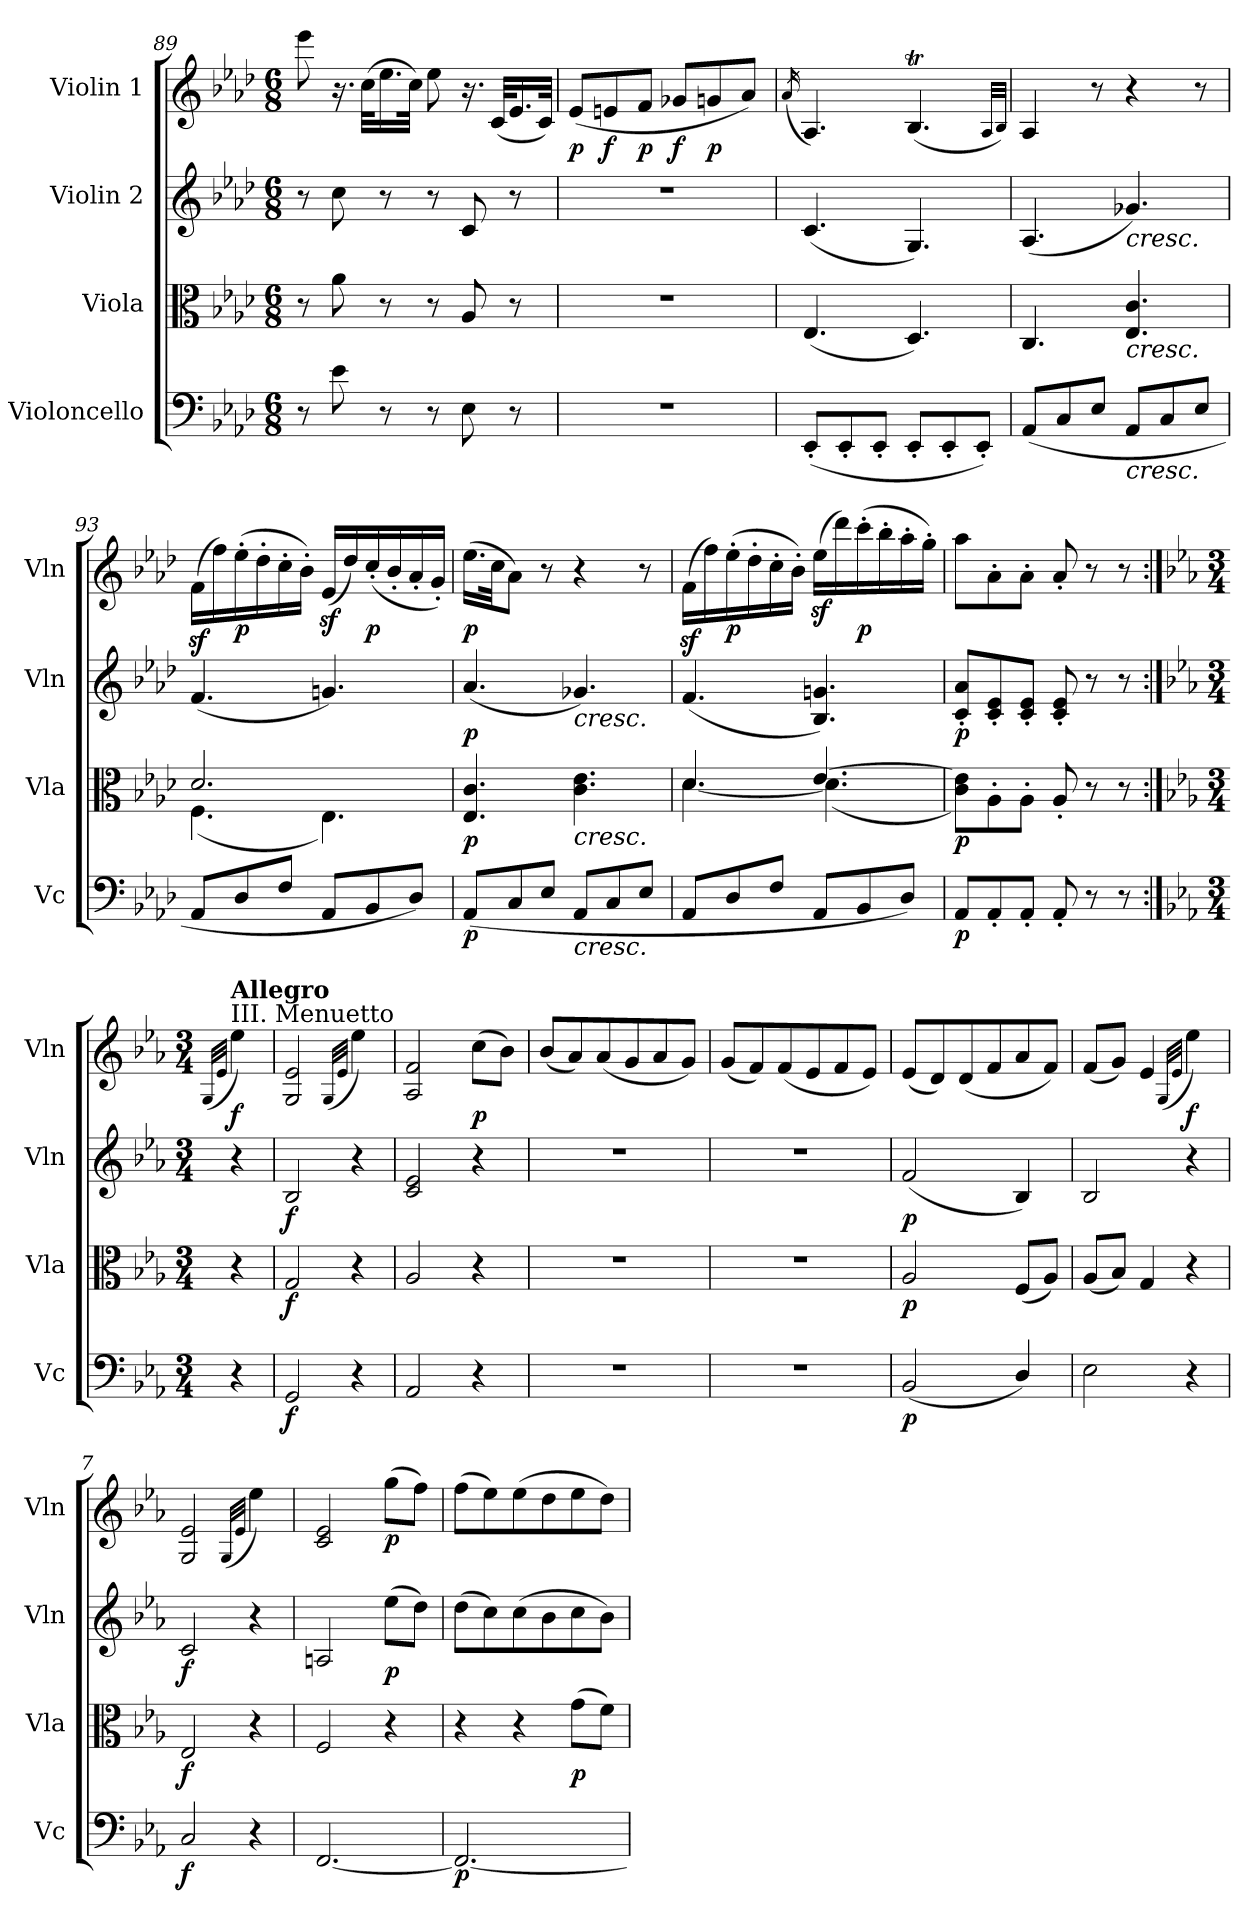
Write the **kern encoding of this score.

**kern	**dynam	**kern	**dynam	**kern	**dynam	**kern	**dynam
*part4	*part4	*part3	*part3	*part2	*part2	*part1	*part1
*staff4	*staff4	*staff3	*staff3	*staff2	*staff2	*staff1	*staff1
*I"Violoncello	*	*I"Viola	*	*I"Violin 2	*	*I"Violin 1	*
*I'Vc	*	*I'Vla	*	*I'Vln	*	*I'Vln	*
!!LO:LB:g=z
*clefF4	*	*clefC3	*	*clefG2	*	*clefG2	*
*k[b-e-a-d-]	*	*k[b-e-a-d-]	*	*k[b-e-a-d-]	*	*k[b-e-a-d-]	*
*M6/8	*	*M6/8	*	*M6/8	*	*M6/8	*
=89	=89	=89	=89	=89	=89	=89	=89
8r	.	8r	.	8r	.	8eee-\	.
8e-\	.	8a-\	.	8cc\	.	16.r	.
.	.	.	.	.	.	(32cc\KLL	.
8r	.	8r	.	8r	.	16.ee-\	.
.	.	.	.	.	.	32cc\JJk)	.
8r	.	8r	.	8r	.	8ee-\	.
8E-\	.	8A-/	.	8c/	.	16.r	.
.	.	.	.	.	.	(32c/KLL	.
8r	.	8r	.	8r	.	16.e-/	.
.	.	.	.	.	.	32c/JJk)	.
!!LO:LB:g=z
=90	=90	=90	=90	=90	=90	=90	=90
!	!	!	!	!	!	!	!LO:DY:b
2.r	.	2.r	.	2.r	.	(8e-/L	p
!	!	!	!	!	!	!	!LO:DY:b
.	.	.	.	.	.	8en/	f
!	!	!	!	!	!	!	!LO:DY:b
.	.	.	.	.	.	8f/J	p
!	!	!	!	!	!	!	!LO:DY:b
.	.	.	.	.	.	8g-X/L	f
!	!	!	!	!	!	!	!LO:DY:b
.	.	.	.	.	.	8gn/	p
.	.	.	.	.	.	8a-/J)	.
=91	=91	=91	=91	=91	=91	=91	=91
.	.	.	.	.	.	(16qa-/	.
(8EE-'/L	.	(4.E-/	.	(4.c/	.	4.A-/)	.
8EE-'/	.	.	.	.	.	.	.
8EE-'/J	.	.	.	.	.	.	.
8EE-'/L	.	4.D-/)	.	4.G/)	.	(4.B-T/	.
8EE-'/	.	.	.	.	.	.	.
8EE-'/J)	.	.	.	.	.	.	.
.	.	.	.	.	.	32qA-/LLL	.
.	.	.	.	.	.	32qB-/JJJ)	.
=92	=92	=92	=92	=92	=92	=92	=92
(8AA-/L	.	4.C/	.	(4.A-/	.	4A-/	.
8C/	.	.	.	.	.	.	.
8E-/J	.	.	.	.	.	8r	.
!	!	!	!	!LO:TX:b:i:t=cresc.	!	!	!
!	!	!LO:TX:b:i:t=cresc.	!	!	!	!	!
!LO:TX:b:i:t=cresc.	!	!	!	!	!	!	!
8AA-/L	.	4.E-/ 4.c/	.	4.g-X/)	.	4r	.
8C/	.	.	.	.	.	.	.
8E-/J	.	.	.	.	.	8r	.
=93	=93	=93	=93	=93	=93	=93	=93
*	*	*^	*	*	*	*	*
8AA-/L	.	2.d-/	(4.F\	.	(4.f/	.	(16fz<\LL	.
.	.	.	.	.	.	.	16ff\)	.
!	!	!	!	!	!	!	!	!LO:DY:b
8D-/	.	.	.	.	.	.	(16ee-'\	p
.	.	.	.	.	.	.	16dd-'\	.
8F/J	.	.	.	.	.	.	16cc'\	.
.	.	.	.	.	.	.	16b-'\JJ)	.
8AA-/L	.	.	4.E-\)	.	4.gn/)	.	(16e-z</LL	.
.	.	.	.	.	.	.	16dd-/)	.
!	!	!	!	!	!	!	!	!LO:DY:b
8BB-/	.	.	.	.	.	.	(16cc'/	p
.	.	.	.	.	.	.	16b-'/	.
8D-/J)	.	.	.	.	.	.	16a-'/	.
.	.	.	.	.	.	.	16g'/JJ)	.
*	*	*v	*v	*	*	*	*	*
=94	=94	=94	=94	=94	=94	=94	=94
!	!LO:DY:b	!	!LO:DY:b	!	!LO:DY:b	!	!LO:DY:b
(8AA-/L	p	4.E-/ 4.c/	p	(4.a-/	p	(16.ee-\LL	p
.	.	.	.	.	.	32cc\JK	.
8C/	.	.	.	.	.	8a-\J)	.
8E-/J	.	.	.	.	.	8r	.
!	!	!	!	!LO:TX:b:i:t=cresc.	!	!	!
!	!	!LO:TX:b:i:t=cresc.	!	!	!	!	!
!LO:TX:b:i:t=cresc.	!	!	!	!	!	!	!
8AA-/L	.	4.c\ 4.e-\	.	4.g-X/)	.	4r	.
8C/	.	.	.	.	.	.	.
8E-/J	.	.	.	.	.	8r	.
!!LO:LB:g=z
=95	=95	=95	=95	=95	=95	=95	=95
*	*	*^	*	*	*	*	*
8AA-/L	.	4.d-/	[4.d-\	.	(4.f/	.	(16fz<\LL	.
.	.	.	.	.	.	.	16ff\)	.
!	!	!	!	!	!	!	!	!LO:DY:b
8D-/	.	.	.	.	.	.	(16ee-'\	p
.	.	.	.	.	.	.	16dd-'\	.
8F/J	.	.	.	.	.	.	16cc'\	.
.	.	.	.	.	.	.	16b-'\JJ)	.
8AA-/L	.	[4.e-/	(4.d-\]	.	4.B-/ 4.gn/)	.	(16ee-z<\LL	.
.	.	.	.	.	.	.	16ddd-\)	.
!	!	!	!	!	!	!	!	!LO:DY:b
8BB-/	.	.	.	.	.	.	(16ccc'\	p
.	.	.	.	.	.	.	16bb-'\	.
8D-/J)	.	.	.	.	.	.	16aa-'\	.
.	.	.	.	.	.	.	16gg'\JJ)	.
*	*	*v	*v	*	*	*	*	*
=96	=96	=96	=96	=96	=96	=96	=96
!	!LO:DY:b	!	!LO:DY:b	!	!LO:DY:b	!	!
8AA-/L	p	8c\ 8e-\]L)	p	8c/' 8a-/'L	p	8aa-\L	.
8AA-'/	.	8A-'\	.	8c/' 8e-/'	.	8a-'\	.
8AA-'/J	.	8A-'\J	.	8c/' 8e-/'J	.	8a-'\J	.
8AA-'/	.	8A-'/	.	8c/' 8e-/'	.	8a-'/	.
8r	.	8r	.	8r	.	8r	.
8r	.	8r	.	8r	.	8r	.
!!LO:PB:g=z
=:|!	=:|!	=:|!	=:|!	=:|!	=:|!	=:|!	=:|!
*k[b-e-a-]	*	*k[b-e-a-]	*	*k[b-e-a-]	*	*k[b-e-a-]	*
*M3/4	*	*M3/4	*	*M3/4	*	*M3/4	*
.	.	.	.	.	.	(>32qG/LLL	.
.	.	.	.	.	.	32qe-/JJJ	.
!	!	!	!	!	!	!LO:TX:a:t=III.  Menuetto	!
!	!	!	!	!	!	!LO:TX:a:B:t=Allegro	!
!	!	!	!	!	!	!	!LO:DY:b
4r	.	4r	.	4r	.	4ee-\)	f
=1	=1	=1	=1	=1	=1	=1	=1
!	!LO:DY:b	!	!LO:DY:b	!	!LO:DY:b	!	!
2GG/	f	2G/	f	2B-/	f	2G/ 2e-/	.
.	.	.	.	.	.	(>32qG/LLL	.
.	.	.	.	.	.	32qe-/JJJ	.
4r	.	4r	.	4r	.	4ee-\)	.
=2	=2	=2	=2	=2	=2	=2	=2
2AA-/	.	2A-/	.	2c/ 2e-/	.	2A-/ 2f/	.
!	!	!	!	!	!	!	!LO:DY:b
4r	.	4r	.	4r	.	(8cc\L	p
.	.	.	.	.	.	8b-\J)	.
=3	=3	=3	=3	=3	=3	=3	=3
2.r	.	2.r	.	2.r	.	(8b-/L	.
.	.	.	.	.	.	8a-/)	.
.	.	.	.	.	.	(8a-/	.
.	.	.	.	.	.	8g/	.
.	.	.	.	.	.	8a-/	.
.	.	.	.	.	.	8g/J)	.
=4	=4	=4	=4	=4	=4	=4	=4
2.r	.	2.r	.	2.r	.	(8g/L	.
.	.	.	.	.	.	8f/)	.
.	.	.	.	.	.	(8f/	.
.	.	.	.	.	.	8e-/	.
.	.	.	.	.	.	8f/	.
.	.	.	.	.	.	8e-/J)	.
=5	=5	=5	=5	=5	=5	=5	=5
!	!LO:DY:b	!	!LO:DY:b	!	!LO:DY:b	!	!
(2BB-/	p	2A-/	p	(2f/	p	(8e-/L	.
.	.	.	.	.	.	8d/)	.
.	.	.	.	.	.	(8d/	.
.	.	.	.	.	.	8f/	.
4D/)	.	(8F/L	.	4B-/)	.	8a-/	.
.	.	8A-/J)	.	.	.	8f/J)	.
=6	=6	=6	=6	=6	=6	=6	=6
2E-\	.	(8A-/L	.	2B-/	.	(8f/L	.
.	.	8B-/J)	.	.	.	8g/J)	.
.	.	4G/	.	.	.	4e-/	.
.	.	.	.	.	.	(>32qG/LLL	.
.	.	.	.	.	.	32qe-/JJJ	.
!	!	!	!	!	!	!	!LO:DY:b
4r	.	4r	.	4r	.	4ee-\)	f
=7	=7	=7	=7	=7	=7	=7	=7
!	!LO:DY:b	!	!LO:DY:b	!	!LO:DY:b	!	!
2C/	f	2E-/	f	2c/	f	2G/ 2e-/	.
.	.	.	.	.	.	(>32qG/LLL	.
.	.	.	.	.	.	32qe-/JJJ	.
4r	.	4r	.	4r	.	4ee-\)	.
=8	=8	=8	=8	=8	=8	=8	=8
[2.FF/	.	2F/	.	2An/	.	2c/ 2e-/	.
!	!	!	!	!	!LO:DY:b	!	!LO:DY:b
.	.	4r	.	(8ee-\L	p	(8gg\L	p
.	.	.	.	8dd\J)	.	8ff\J)	.
=9	=9	=9	=9	=9	=9	=9	=9
!	!LO:DY:b	!	!	!	!	!	!
2.FF/_	p	4r	.	(8dd\L	.	(8ff\L	.
.	.	.	.	8cc\)	.	8ee-\)	.
.	.	4r	.	(8cc\	.	(8ee-\	.
.	.	.	.	8b-\	.	8dd\	.
!	!	!	!LO:DY:b	!	!	!	!
.	.	(8g\L	p	8cc\	.	8ee-\	.
.	.	8f\J)	.	8b-\J)	.	8dd\J)	.
=	=	=	=	=	=	=	=
*-	*-	*-	*-	*-	*-	*-	*-
